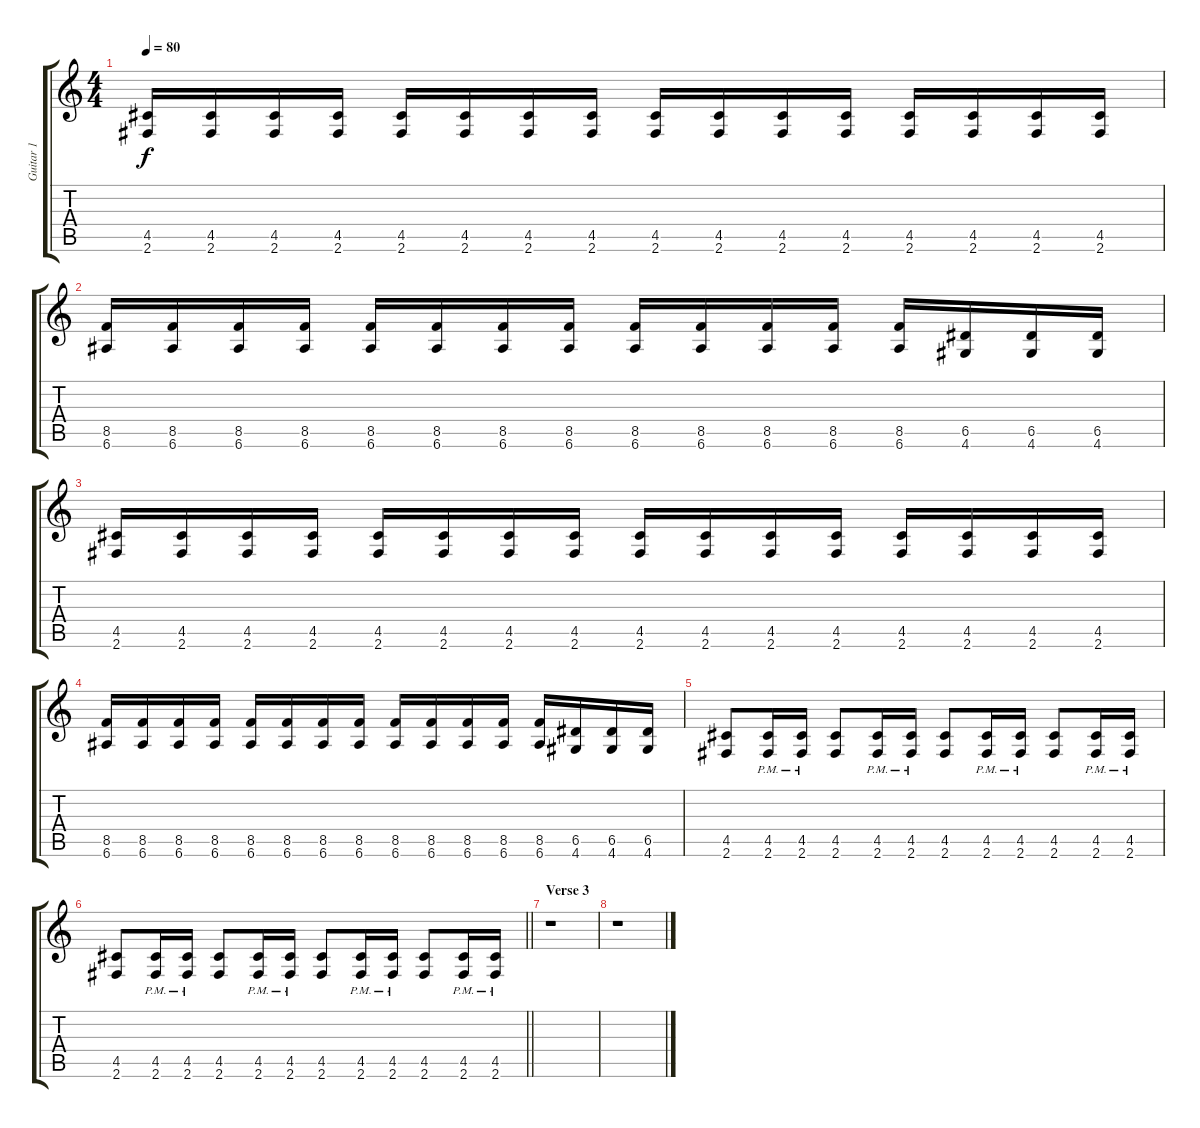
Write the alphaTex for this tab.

\track ("Guitar 1" "Guitar 1") {instrument distortionguitar}
\staff {score tabs}
\tuning (E4 B3 G3 D3 A2 E2) {hide}
\ts (4 4)
\tempo 80
\clef g2
\ks c
(4.5 2.6).16{dy f} (4.5 2.6).16 (4.5 2.6).16 (4.5 2.6).16 (4.5 2.6).16 (4.5 2.6).16 (4.5 2.6).16 (4.5 2.6).16 (4.5 2.6).16 (4.5 2.6).16 (4.5 2.6).16 (4.5 2.6).16 (4.5 2.6).16 (4.5 2.6).16 (4.5 2.6).16 (4.5 2.6).16 |
(8.5 6.6).16 (8.5 6.6).16 (8.5 6.6).16 (8.5 6.6).16 (8.5 6.6).16 (8.5 6.6).16 (8.5 6.6).16 (8.5 6.6).16 (8.5 6.6).16 (8.5 6.6).16 (8.5 6.6).16 (8.5 6.6).16 (8.5 6.6).16 (6.5 4.6).16 (6.5 4.6).16 (6.5 4.6).16 |
(4.5 2.6).16 (4.5 2.6).16 (4.5 2.6).16 (4.5 2.6).16 (4.5 2.6).16 (4.5 2.6).16 (4.5 2.6).16 (4.5 2.6).16 (4.5 2.6).16 (4.5 2.6).16 (4.5 2.6).16 (4.5 2.6).16 (4.5 2.6).16 (4.5 2.6).16 (4.5 2.6).16 (4.5 2.6).16 |
(8.5 6.6).16 (8.5 6.6).16 (8.5 6.6).16 (8.5 6.6).16 (8.5 6.6).16 (8.5 6.6).16 (8.5 6.6).16 (8.5 6.6).16 (8.5 6.6).16 (8.5 6.6).16 (8.5 6.6).16 (8.5 6.6).16 (8.5 6.6).16 (6.5 4.6).16 (6.5 4.6).16 (6.5 4.6).16 |
(4.5 2.6).8 (4.5{pm} 2.6{pm}).16 (4.5{pm} 2.6{pm}).16 (4.5 2.6).8 (4.5{pm} 2.6{pm}).16 (4.5{pm} 2.6{pm}).16 (4.5 2.6).8 (4.5{pm} 2.6{pm}).16 (4.5{pm} 2.6{pm}).16 (4.5 2.6).8 (4.5{pm} 2.6{pm}).16 (4.5{pm} 2.6{pm}).16 |
\barLineRight lightlight
(4.5 2.6).8 (4.5{pm} 2.6{pm}).16 (4.5{pm} 2.6{pm}).16 (4.5 2.6).8 (4.5{pm} 2.6{pm}).16 (4.5{pm} 2.6{pm}).16 (4.5 2.6).8 (4.5{pm} 2.6{pm}).16 (4.5{pm} 2.6{pm}).16 (4.5 2.6).8 (4.5{pm} 2.6{pm}).16 (4.5{pm} 2.6{pm}).16 |
\section ("" "Verse 3")
r.1 |
r.1
